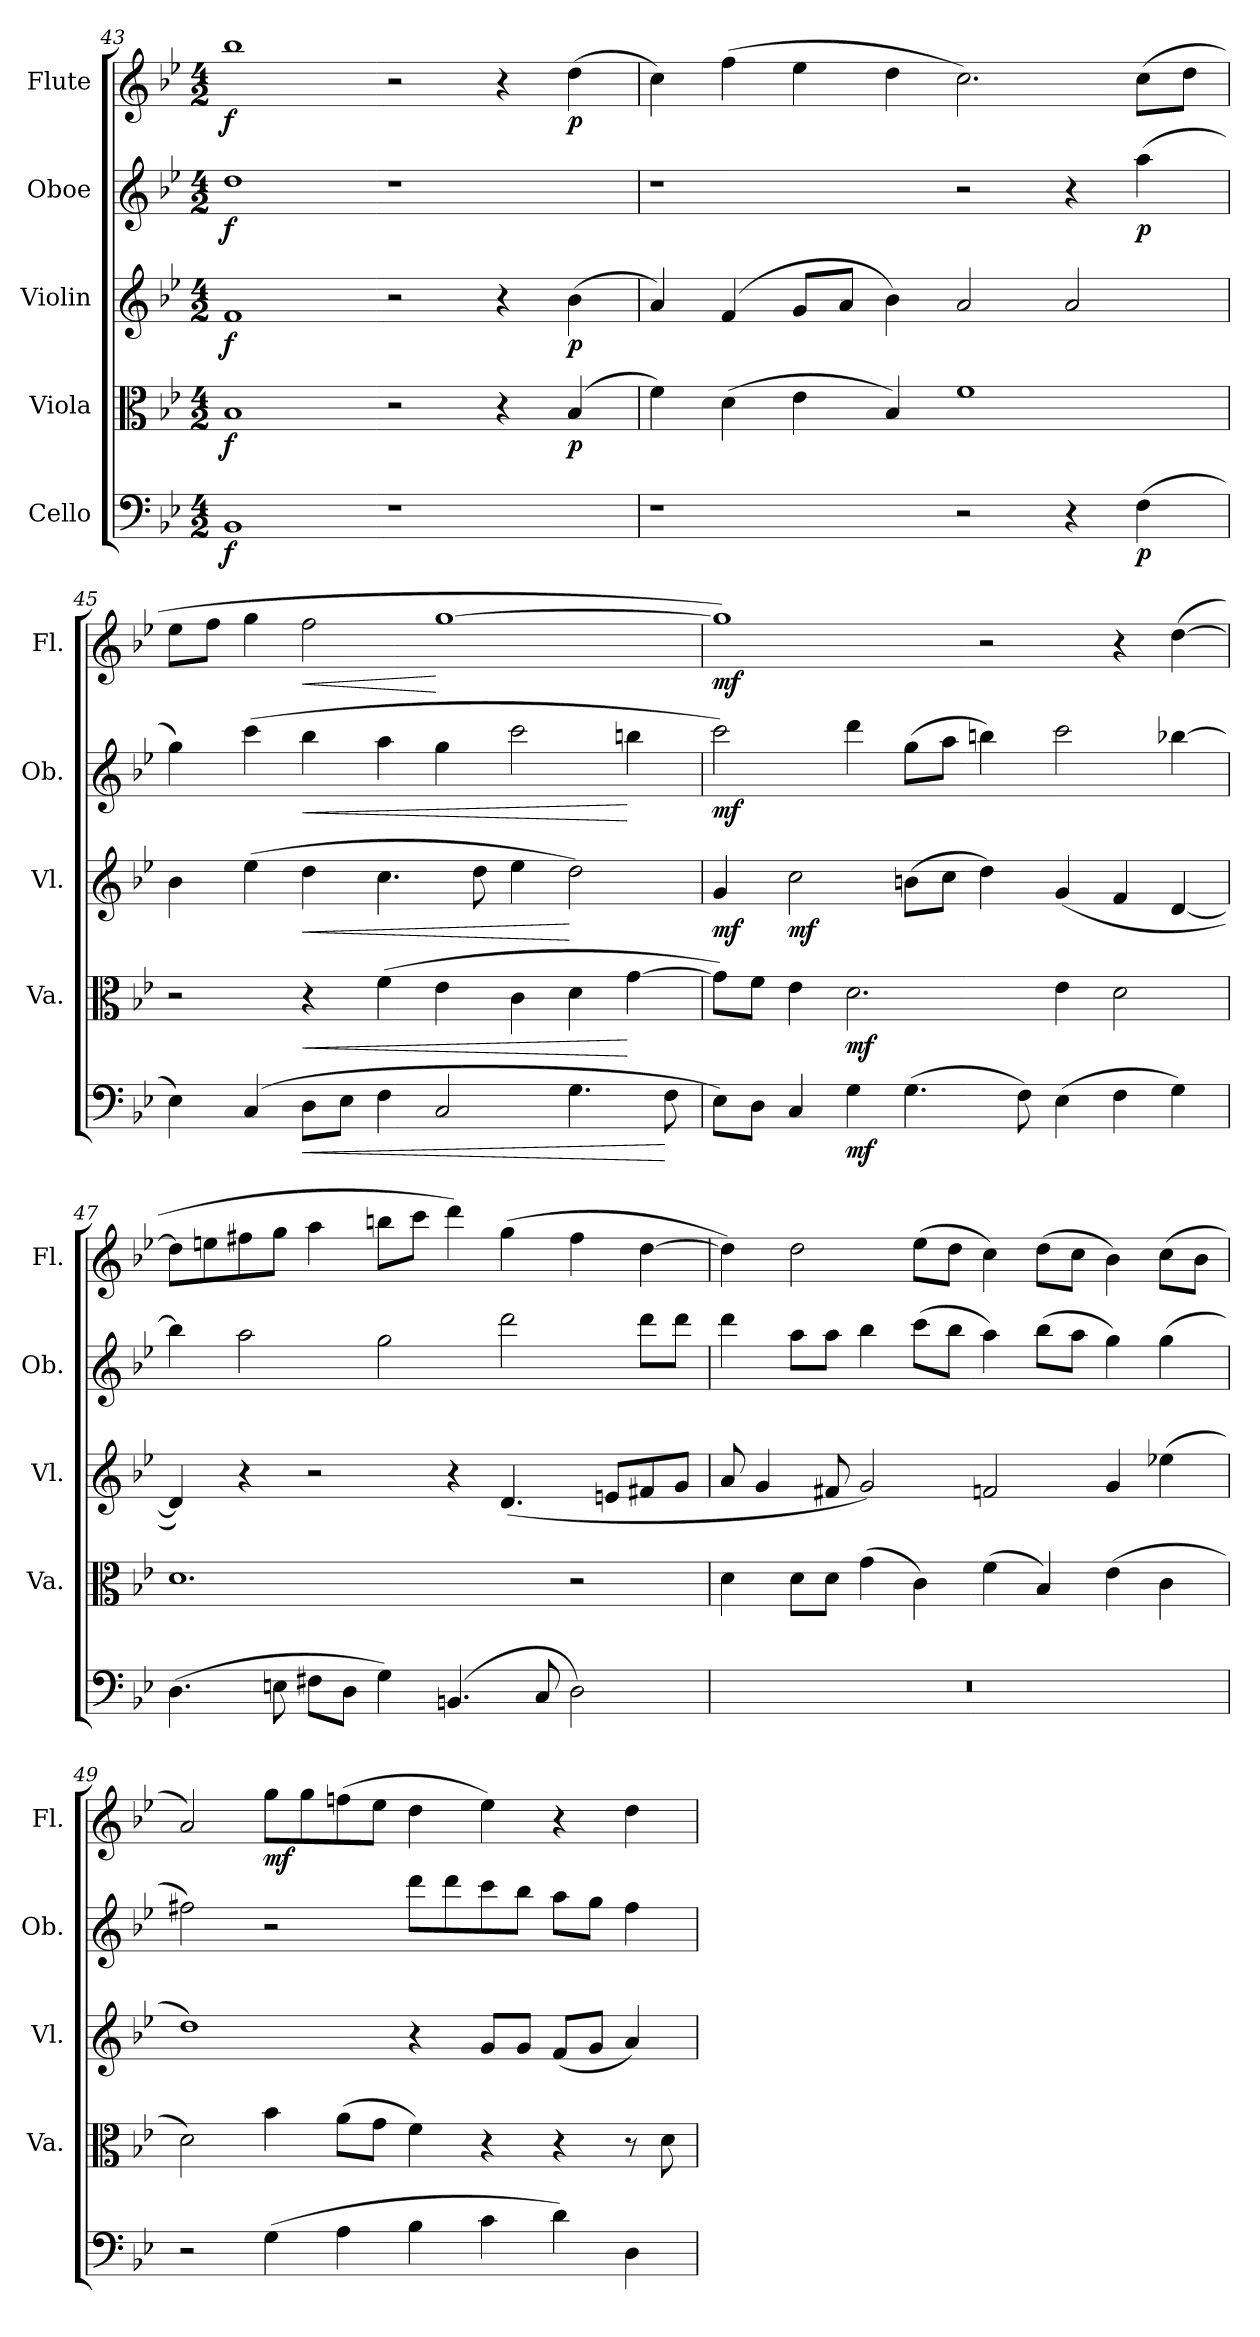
**kern	**dynam	**kern	**dynam	**kern	**dynam	**kern	**dynam	**kern	**dynam
*part5	*part5	*part4	*part4	*part3	*part3	*part2	*part2	*part1	*part1
*staff5	*staff5	*staff4	*staff4	*staff3	*staff3	*staff2	*staff2	*staff1	*staff1
*I"Cello	*	*I"Viola	*	*I"Violin	*	*I"Oboe	*	*I"Flute	*
*	*	*I'Va.	*	*I'Vl.	*	*I'Ob.	*	*I'Fl.	*
*clefF4	*	*clefC3	*	*clefG2	*	*clefG2	*	*clefG2	*
*k[b-e-]	*	*k[b-e-]	*	*k[b-e-]	*	*k[b-e-]	*	*k[b-e-]	*
*M4/2	*	*M4/2	*	*M4/2	*	*M4/2	*	*M4/2	*
=43	=43	=43	=43	=43	=43	=43	=43	=43	=43
!	!LO:DY:b	!	!LO:DY:b	!	!LO:DY:b	!	!LO:DY:b	!	!LO:DY:b
1BB-	f	1B-	f	1f	f	1dd	f	1bb-	f
1r	.	2r	.	2r	.	1r	.	2r	.
.	.	4r	.	4r	.	.	.	4r	.
!	!	!	!LO:DY:b	!	!LO:DY:b	!	!	!	!LO:DY:b
.	.	(<4B-/	p	(>4b-\	p	.	.	(>4dd\	p
=44	=44	=44	=44	=44	=44	=44	=44	=44	=44
1r	.	4f\)	.	4a/)	.	1r	.	4cc\)	.
.	.	(>4d\	.	(>4f/	.	.	.	(>4ff\	.
.	.	4e-\	.	8g/L	.	.	.	4ee-\	.
.	.	.	.	8a/J	.	.	.	.	.
.	.	4B-/)	.	4b-\)	.	.	.	4dd\	.
2r	.	1f	.	2a/	.	2r	.	2.cc\)	.
4r	.	.	.	2a/	.	4r	.	.	.
!	!LO:DY:b	!	!	!	!	!	!LO:DY:b	!	!
(>4F\	p	.	.	.	.	(>4aa\	p	(>8cc\L	.
.	.	.	.	.	.	.	.	8dd\J	.
!!LO:LB:g=z
=45	=45	=45	=45	=45	=45	=45	=45	=45	=45
4E-\)	.	2r	.	4b-\	.	4gg\)	.	8ee-\L	.
.	.	.	.	.	.	.	.	8ff\J	.
(>4C/	.	.	.	(>4ee-\	.	(>4ccc\	.	4gg\	.
!	!LO:HP:b	!	!LO:HP:b	!	!LO:HP:b	!	!LO:HP:b	!	!LO:HP:b
8D\L	<	4r	<	4dd\	<	4bb-\	<	2ff\	<
8E-\J	.	.	.	.	.	.	.	.	.
4F\	.	(>4f\	.	4.cc\	.	4aa\	.	.	.
2C/	.	4e-\	.	.	.	4gg\	.	[1gg	[
.	.	.	.	8dd\	.	.	.	.	.
.	.	4c\	.	4ee-\	.	2ccc\	.	.	.
4.G\	.	4d\	.	2dd\)	[	.	.	.	.
.	.	[4g\	[	.	.	4bbn\	[	.	.
8F\	[	.	.	.	.	.	.	.	.
=46	=46	=46	=46	=46	=46	=46	=46	=46	=46
!	!	!	!	!	!LO:DY:b	!	!LO:DY:b	!	!LO:DY:b
8E-\L)	.	8g\L])	.	4g/	mf	2ccc\)	mf	1gg])	mf
8D\J	.	8f\J	.	.	.	.	.	.	.
!	!	!	!	!	!LO:DY:b	!	!	!	!
4C/	.	4e-\	.	2cc\	mf	.	.	.	.
!	!LO:DY:b	!	!LO:DY:b	!	!	!	!	!	!
4G\	mf	2.d\	mf	.	.	4ddd\	.	.	.
(>4.G\	.	.	.	(>8bn\L	.	(>8gg\L	.	.	.
.	.	.	.	8cc\J	.	8aa\J	.	.	.
.	.	.	.	4dd\)	.	4bbn\)	.	2r	.
8F\)	.	.	.	.	.	.	.	.	.
(>4E-\	.	4e-\	.	(<4g/	.	2ccc\	.	.	.
4F\	.	2d\	.	4f/	.	.	.	4r	.
4G\)	.	.	.	[4d/	.	[4bb-X\	.	(>[4dd\	.
!!LO:PB:g=z
=47	=47	=47	=47	=47	=47	=47	=47	=47	=47
(>4.D\	.	1.d	.	4d/])	.	4bb-\]	.	8dd\L]	.
.	.	.	.	.	.	.	.	8een\	.
.	.	.	.	4r	.	2aa\	.	8ff#X\	.
8En\	.	.	.	.	.	.	.	8gg\J	.
8F#X\L	.	.	.	2r	.	.	.	4aa\	.
8D\J	.	.	.	.	.	.	.	.	.
4G\)	.	.	.	.	.	2gg\	.	8bbn\L	.
.	.	.	.	.	.	.	.	8ccc\J	.
(>4.BBn/	.	.	.	4r	.	.	.	4ddd\)	.
.	.	.	.	(<4.d/	.	2ddd\	.	(>4gg\	.
8C/	.	.	.	.	.	.	.	.	.
2D\)	.	2r	.	.	.	.	.	4ff#\	.
.	.	.	.	8en/L	.	.	.	.	.
.	.	.	.	8f#X/	.	8ddd\L	.	[4dd\	.
.	.	.	.	8g/J	.	8ddd\J	.	.	.
=48	=48	=48	=48	=48	=48	=48	=48	=48	=48
0r	.	4d\	.	8a/	.	4ddd\	.	4dd\])	.
.	.	.	.	4g/	.	.	.	.	.
.	.	8d\L	.	.	.	8aa\L	.	2dd\	.
.	.	8d\J	.	8f#X/	.	8aa\J	.	.	.
.	.	(>4g\	.	2g/)	.	4bb-\	.	.	.
.	.	4c\)	.	.	.	(>8ccc\L	.	(>8ee-\L	.
.	.	.	.	.	.	8bb-\J	.	8dd\J	.
.	.	(>4f\	.	2fn/	.	4aa\)	.	4cc\)	.
.	.	4B-/)	.	.	.	(>8bb-\L	.	(>8dd\L	.
.	.	.	.	.	.	8aa\J	.	8cc\J	.
.	.	(>4e-\	.	4g/	.	4gg\)	.	4b-\)	.
.	.	4c\	.	(>4ee-X\	.	(>4gg\	.	(>8cc\L	.
.	.	.	.	.	.	.	.	8b-\J	.
!!LO:LB:g=z
=49	=49	=49	=49	=49	=49	=49	=49	=49	=49
2r	.	2d\)	.	1dd)	.	2ff#X\)	.	2a/)	.
!	!	!	!	!	!	!	!	!	!LO:DY:b
(>4G\	.	4b-\	.	.	.	2r	.	8gg\L	mf
.	.	.	.	.	.	.	.	8gg\	.
4A\	.	(>8a\L	.	.	.	.	.	(>8ffn\	.
.	.	8g\J	.	.	.	.	.	8ee-\J	.
4B-\	.	4f\)	.	4r	.	8ddd\L	.	4dd\	.
.	.	.	.	.	.	8ddd\	.	.	.
4c\	.	4r	.	8g/L	.	8ccc\	.	4ee-\)	.
.	.	.	.	8g/J	.	8bb-\J	.	.	.
4d\)	.	4r	.	(<8f/L	.	8aa\L	.	4r	.
.	.	.	.	8g/J	.	8gg\J	.	.	.
4D\	.	8r	.	4a/)	.	4ff#\	.	4dd\	.
.	.	8d\	.	.	.	.	.	.	.
=	=	=	=	=	=	=	=	=	=
*-	*-	*-	*-	*-	*-	*-	*-	*-	*-
